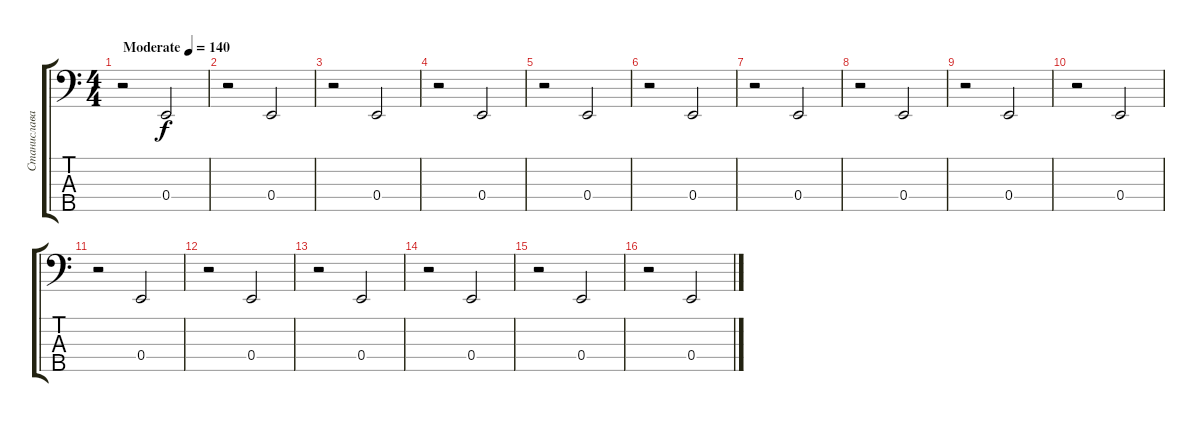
\track ("Станислава Матвеева (бас-гитара)" "Станислава") {instrument electricbassfinger}
\staff {score tabs}
\tuning (G2 D2 A1 E1 B0) {hide}
\ts (4 4)
\tempo (140 "Moderate")
\clef f4
\ks c
r.2{dy f instrument electricbassfinger} 0.4.2 |
r.2 0.4.2 |
r.2 0.4.2 |
r.2 0.4.2 |
r.2 0.4.2 |
r.2 0.4.2 |
r.2 0.4.2 |
r.2 0.4.2 |
r.2 0.4.2 |
r.2 0.4.2 |
r.2 0.4.2 |
r.2 0.4.2 |
r.2 0.4.2 |
r.2 0.4.2 |
r.2 0.4.2 |
r.2 0.4.2
